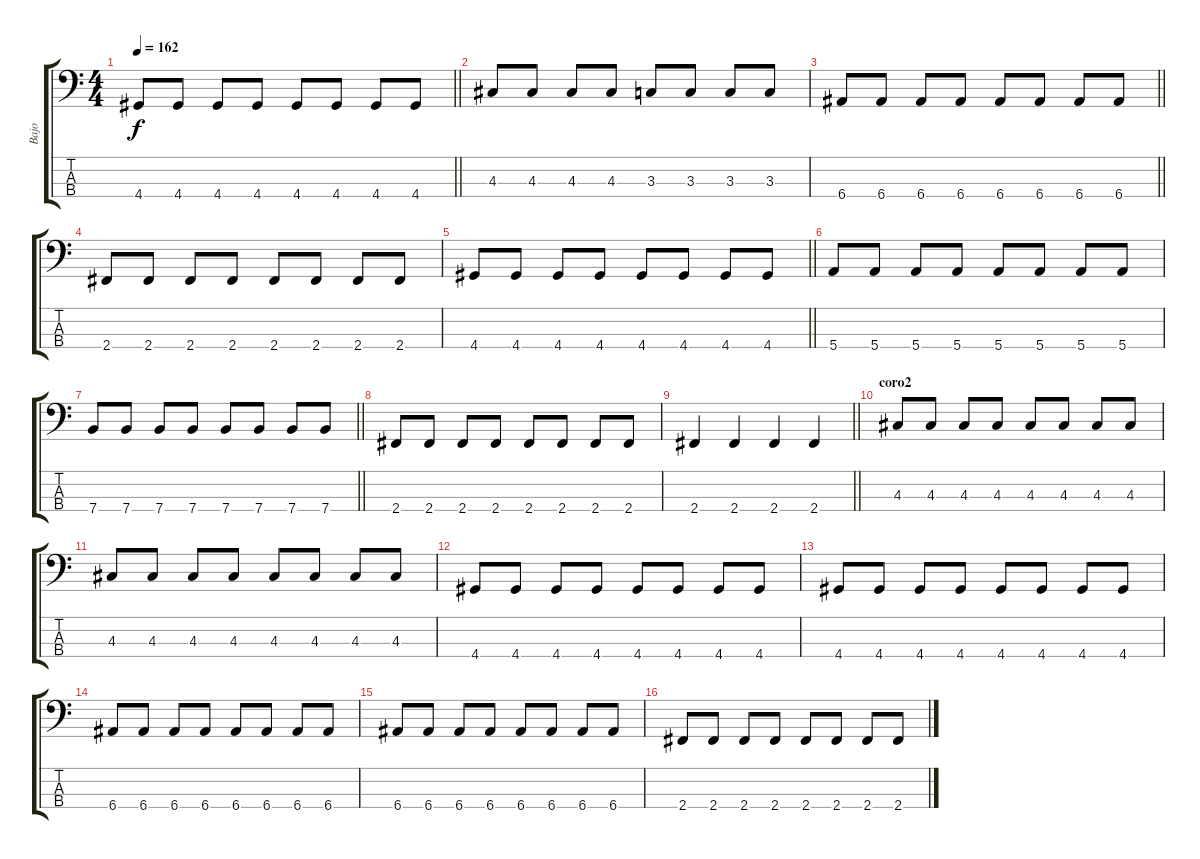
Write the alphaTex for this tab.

\track ("Bajo" "Bajo") {instrument electricbasspick}
\staff {score tabs}
\tuning (G2 D2 A1 E1) {hide}
\ts (4 4)
\tempo 162
\clef f4
\barLineRight lightlight
\ks c
4.4.8{dy f} 4.4.8 4.4.8 4.4.8 4.4.8 4.4.8 4.4.8 4.4.8 |
4.3.8 4.3.8 4.3.8 4.3.8 3.3.8 3.3.8 3.3.8 3.3.8 |
\barLineRight lightlight
6.4.8 6.4.8 6.4.8 6.4.8 6.4.8 6.4.8 6.4.8 6.4.8 |
2.4.8 2.4.8 2.4.8 2.4.8 2.4.8 2.4.8 2.4.8 2.4.8 |
\barLineRight lightlight
4.4.8 4.4.8 4.4.8 4.4.8 4.4.8 4.4.8 4.4.8 4.4.8 |
5.4.8 5.4.8 5.4.8 5.4.8 5.4.8 5.4.8 5.4.8 5.4.8 |
\barLineRight lightlight
7.4.8 7.4.8 7.4.8 7.4.8 7.4.8 7.4.8 7.4.8 7.4.8 |
2.4.8 2.4.8 2.4.8 2.4.8 2.4.8 2.4.8 2.4.8 2.4.8 |
\barLineRight lightlight
2.4.4 2.4.4 2.4.4 2.4.4 |
\section ("" "coro2")
4.3.8 4.3.8 4.3.8 4.3.8 4.3.8 4.3.8 4.3.8 4.3.8 |
4.3.8 4.3.8 4.3.8 4.3.8 4.3.8 4.3.8 4.3.8 4.3.8 |
4.4.8 4.4.8 4.4.8 4.4.8 4.4.8 4.4.8 4.4.8 4.4.8 |
4.4.8 4.4.8 4.4.8 4.4.8 4.4.8 4.4.8 4.4.8 4.4.8 |
6.4.8 6.4.8 6.4.8 6.4.8 6.4.8 6.4.8 6.4.8 6.4.8 |
6.4.8 6.4.8 6.4.8 6.4.8 6.4.8 6.4.8 6.4.8 6.4.8 |
2.4.8 2.4.8 2.4.8 2.4.8 2.4.8 2.4.8 2.4.8 2.4.8
